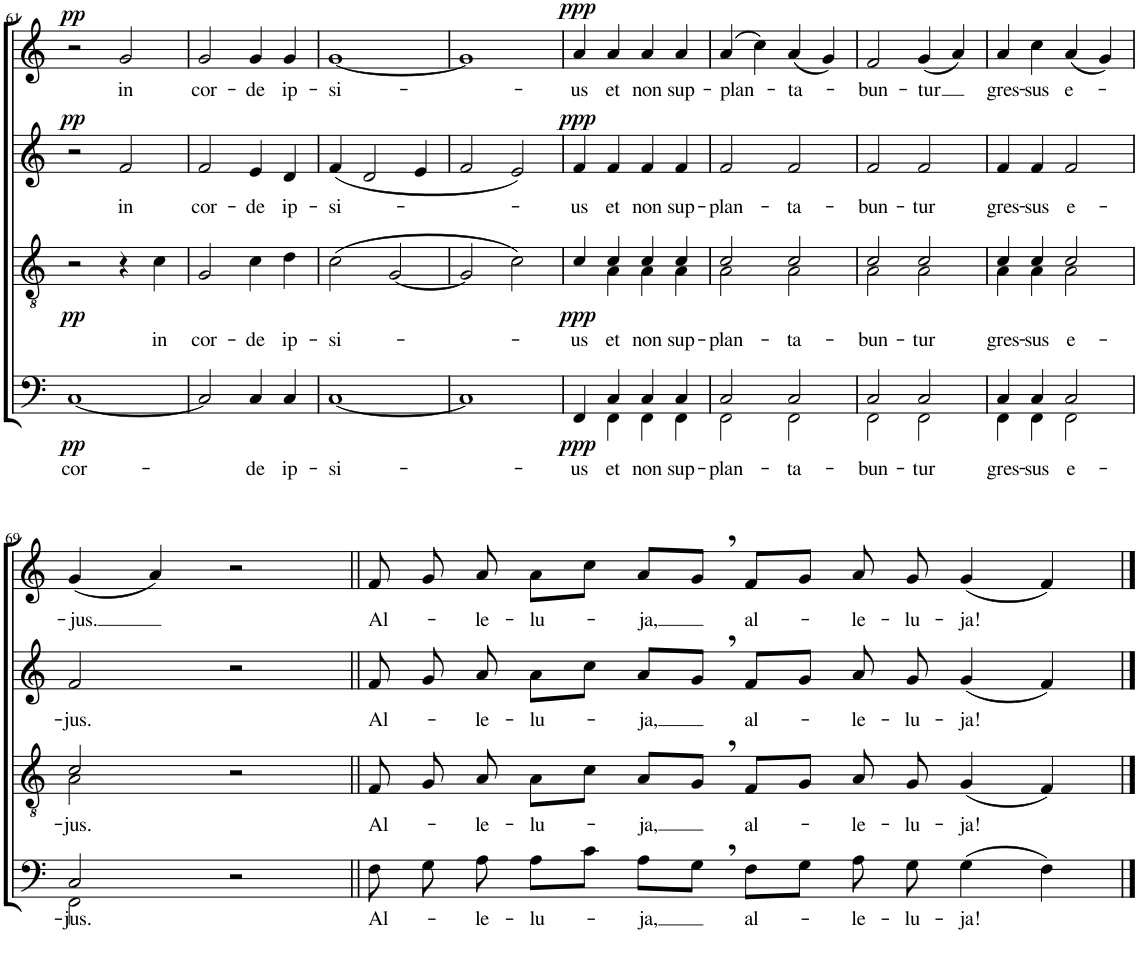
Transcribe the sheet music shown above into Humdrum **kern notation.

**kern	**text	**dynam	**kern	**text	**dynam	**kern	**text	**dynam	**kern	**text	**dynam
*part4	*part4	*part4	*part3	*part3	*part3	*part2	*part2	*part2	*part1	*part1	*part1
*staff4	*staff4	*staff4	*staff3	*staff3	*staff3	*staff2	*staff2	*staff2	*staff1	*staff1	*staff1
*I"Bass	*	*	*I"Tenor	*	*	*I"Alto	*	*	*I"Soprano	*	*
!!LO:PB:g=z
*clefF4	*	*	*clefGv2	*	*	*clefG2	*	*	*clefG2	*	*
*k[]	*	*	*k[]	*	*	*k[]	*	*	*k[]	*	*
*M2/2	*	*	*M2/2	*	*	*M2/2	*	*	*M2/2	*	*
*met(c|)	*	*	*met(c|)	*	*	*met(c|)	*	*	*met(c|)	*	*
=61	=61	=61	=61	=61	=61	=61	=61	=61	=61	=61	=61
!	!LO:LY:b	!LO:DY:b	!	!	!LO:DY:b	!	!	!LO:DY:a	!	!	!LO:DY:a
[1C	cor-	pp	2r	.	pp	2r	.	pp	2r	.	pp
!	!	!	!	!	!	!	!LO:LY:b	!	!	!LO:LY:b	!
.	.	.	4r	.	.	2f/	in	.	2g/	in	.
!	!	!	!	!LO:LY:b	!	!	!	!	!	!	!
.	.	.	4c\	in	.	.	.	.	.	.	.
=62	=62	=62	=62	=62	=62	=62	=62	=62	=62	=62	=62
!	!LO:LY:b	!	!	!LO:LY:b	!	!	!LO:LY:b	!	!	!LO:LY:b	!
2C/]	-­	.	2G/	cor-	.	2f/	cor-	.	2g/	cor-	.
!	!LO:LY:b	!	!	!LO:LY:b	!	!	!LO:LY:b	!	!	!LO:LY:b	!
4C/	de	.	4c\	-de	.	4e/	-de	.	4g/	-de	.
!	!LO:LY:b	!	!	!LO:LY:b	!	!	!LO:LY:b	!	!	!LO:LY:b	!
4C/	ip-	.	4d\	ip-	.	4d/	ip-	.	4g/	ip-	.
=63	=63	=63	=63	=63	=63	=63	=63	=63	=63	=63	=63
!	!LO:LY:b	!	!	!LO:LY:b	!	!	!LO:LY:b	!	!	!LO:LY:b	!
[1C	-si-	.	(2c\	-si-	.	(4f/	-si-	.	[1g	-si-	.
.	.	.	.	.	.	2d/	.	.	.	.	.
.	.	.	[2G/	.	.	.	.	.	.	.	.
.	.	.	.	.	.	4e/	.	.	.	.	.
=64	=64	=64	=64	=64	=64	=64	=64	=64	=64	=64	=64
!	!LO:LY:b	!	!	!LO:LY:b	!	!	!LO:LY:b	!	!	!LO:LY:b	!
1C]	-­-	.	2G/]	-­-	.	2f/	-­-	.	1g]	-­-	.
.	.	.	2c\)	.	.	2e/)	.	.	.	.	.
=65	=65	=65	=65	=65	=65	=65	=65	=65	=65	=65	=65
!	!LO:LY:b	!LO:DY:b	!	!LO:LY:b	!LO:DY:b	!	!LO:LY:b	!LO:DY:a	!	!LO:LY:b	!LO:DY:a
*^	*	*	*^	*	*	*	*	*	*	*	*
4FF/	4ryy	-us	ppp	4c/	4ryy	-us	ppp	4f/	-us	ppp	4a/	-us	ppp
!	!	!LO:LY:b	!	!	!	!LO:LY:b	!	!	!LO:LY:b	!	!	!LO:LY:b	!
4C/	4FF\	et	.	4c/	4A\	et	.	4f/	et	.	4a/	et	.
!	!	!LO:LY:b	!	!	!	!LO:LY:b	!	!	!LO:LY:b	!	!	!LO:LY:b	!
4C/	4FF\	non	.	4c/	4A\	non	.	4f/	non	.	4a/	non	.
!	!	!LO:LY:b	!	!	!	!LO:LY:b	!	!	!LO:LY:b	!	!	!LO:LY:b	!
4C/	4FF\	sup-	.	4c/	4A\	sup-	.	4f/	sup-	.	4a/	sup-	.
=66	=66	=66	=66	=66	=66	=66	=66	=66	=66	=66	=66	=66	=66
!	!	!LO:LY:b	!	!	!	!LO:LY:b	!	!	!LO:LY:b	!	!	!LO:LY:b	!
2C/	2FF\	-plan-	.	2c/	2A\	-plan-	.	2f/	-plan-	.	(4a/	-plan-	.
.	.	.	.	.	.	.	.	.	.	.	4cc\)	.	.
!	!	!LO:LY:b	!	!	!	!LO:LY:b	!	!	!LO:LY:b	!	!	!LO:LY:b	!
2C/	2FF\	-ta-	.	2c/	2A\	-ta-	.	2f/	-ta-	.	(4a/	-ta-	.
.	.	.	.	.	.	.	.	.	.	.	4g/)	.	.
=67	=67	=67	=67	=67	=67	=67	=67	=67	=67	=67	=67	=67	=67
!	!	!LO:LY:b	!	!	!	!LO:LY:b	!	!	!LO:LY:b	!	!	!LO:LY:b	!
2C/	2FF\	-bun-	.	2c/	2A\	-bun-	.	2f/	-bun-	.	2f/	-bun-	.
!	!	!LO:LY:b	!	!	!	!LO:LY:b	!	!	!LO:LY:b	!	!	!LO:LY:b	!
2C/	2FF\	-tur	.	2c/	2A\	-tur	.	2f/	-tur	.	(4g/	-tur	.
.	.	.	.	.	.	.	.	.	.	.	4a/)	.	.
=68	=68	=68	=68	=68	=68	=68	=68	=68	=68	=68	=68	=68	=68
!	!	!LO:LY:b	!	!	!	!LO:LY:b	!	!	!LO:LY:b	!	!	!LO:LY:b	!
4C/	4FF\	gres-	.	4c/	4A\	gres-	.	4f/	gres-	.	4a/	gres-	.
!	!	!LO:LY:b	!	!	!	!LO:LY:b	!	!	!LO:LY:b	!	!	!LO:LY:b	!
4C/	4FF\	-sus	.	4c/	4A\	-sus	.	4f/	-sus	.	4cc\	-sus	.
!	!	!LO:LY:b	!	!	!	!LO:LY:b	!	!	!LO:LY:b	!	!	!LO:LY:b	!
2C/	2FF\	e-	.	2c/	2A\	e-	.	2f/	e-	.	(4a/	e-	.
.	.	.	.	.	.	.	.	.	.	.	4g/)	.	.
!!LO:LB:g=z
=69	=69	=69	=69	=69	=69	=69	=69	=69	=69	=69	=69	=69	=69
!	!	!LO:LY:b	!	!	!	!LO:LY:b	!	!	!LO:LY:b	!	!	!LO:LY:b	!
2C/	2FF\	-jus.	.	2c/	2A\	-jus.	.	2f/	-jus.	.	(4g/	-jus.	.
.	.	.	.	.	.	.	.	.	.	.	4a/)	.	.
2r	2ryy	.	.	2r	2ryy	.	.	2r	.	.	2r	.	.
=70||	=70||	=70||	=70||	=70||	=70||	=70||	=70||	=70||	=70||	=70||	=70||	=70||	=70||
!	!	!LO:LY:b	!	!	!	!LO:LY:b	!	!	!LO:LY:b	!	!	!LO:LY:b	!
*v	*v	*	*	*	*	*	*	*	*	*	*	*	*
*	*	*	*v	*v	*	*	*	*	*	*	*	*
8F\	Al-	.	8F/	Al-	.	8f/	Al-	.	8f/	Al-	.
8G\	.	.	8G/	.	.	8g/	.	.	8g/	.	.
!	!LO:LY:b	!	!	!LO:LY:b	!	!	!LO:LY:b	!	!	!LO:LY:b	!
8A\	-le-	.	8A/	-le-	.	8a/	-le-	.	8a/	-le-	.
!	!LO:LY:b	!	!	!LO:LY:b	!	!	!LO:LY:b	!	!	!LO:LY:b	!
8A\L	-lu-	.	8A\L	-lu-	.	8a\L	-lu-	.	8a\L	-lu-	.
8c\J	.	.	8c\J	.	.	8cc\J	.	.	8cc\J	.	.
!	!LO:LY:b	!	!	!LO:LY:b	!	!	!LO:LY:b	!	!	!LO:LY:b	!
8A\L	-ja,	.	8A/L	-ja,	.	8a/L	-ja,	.	8a/L	-ja,	.
8G,\J	.	.	8G,/J	.	.	8g,/J	.	.	8g,/J	.	.
!	!LO:LY:b	!	!	!LO:LY:b	!	!	!LO:LY:b	!	!	!LO:LY:b	!
8F\L	al-	.	8F/L	al-	.	8f/L	al-	.	8f/L	al-	.
8G\J	.	.	8G/J	.	.	8g/J	.	.	8g/J	.	.
!	!LO:LY:b	!	!	!LO:LY:b	!	!	!LO:LY:b	!	!	!LO:LY:b	!
8A\	-le-	.	8A/	-le-	.	8a/	-le-	.	8a/	-le-	.
!	!LO:LY:b	!	!	!LO:LY:b	!	!	!LO:LY:b	!	!	!LO:LY:b	!
8G\	-lu-	.	8G/	-lu-	.	8g/	-lu-	.	8g/	-lu-	.
!	!LO:LY:b	!	!	!LO:LY:b	!	!	!LO:LY:b	!	!	!LO:LY:b	!
(4G\	-ja!	.	(4G/	-ja!	.	(4g/	-ja!	.	(4g/	-ja!	.
4F\)	.	.	4F/)	.	.	4f/)	.	.	4f/)	.	.
==	==	==	==	==	==	==	==	==	==	==	==
*-	*-	*-	*-	*-	*-	*-	*-	*-	*-	*-	*-
